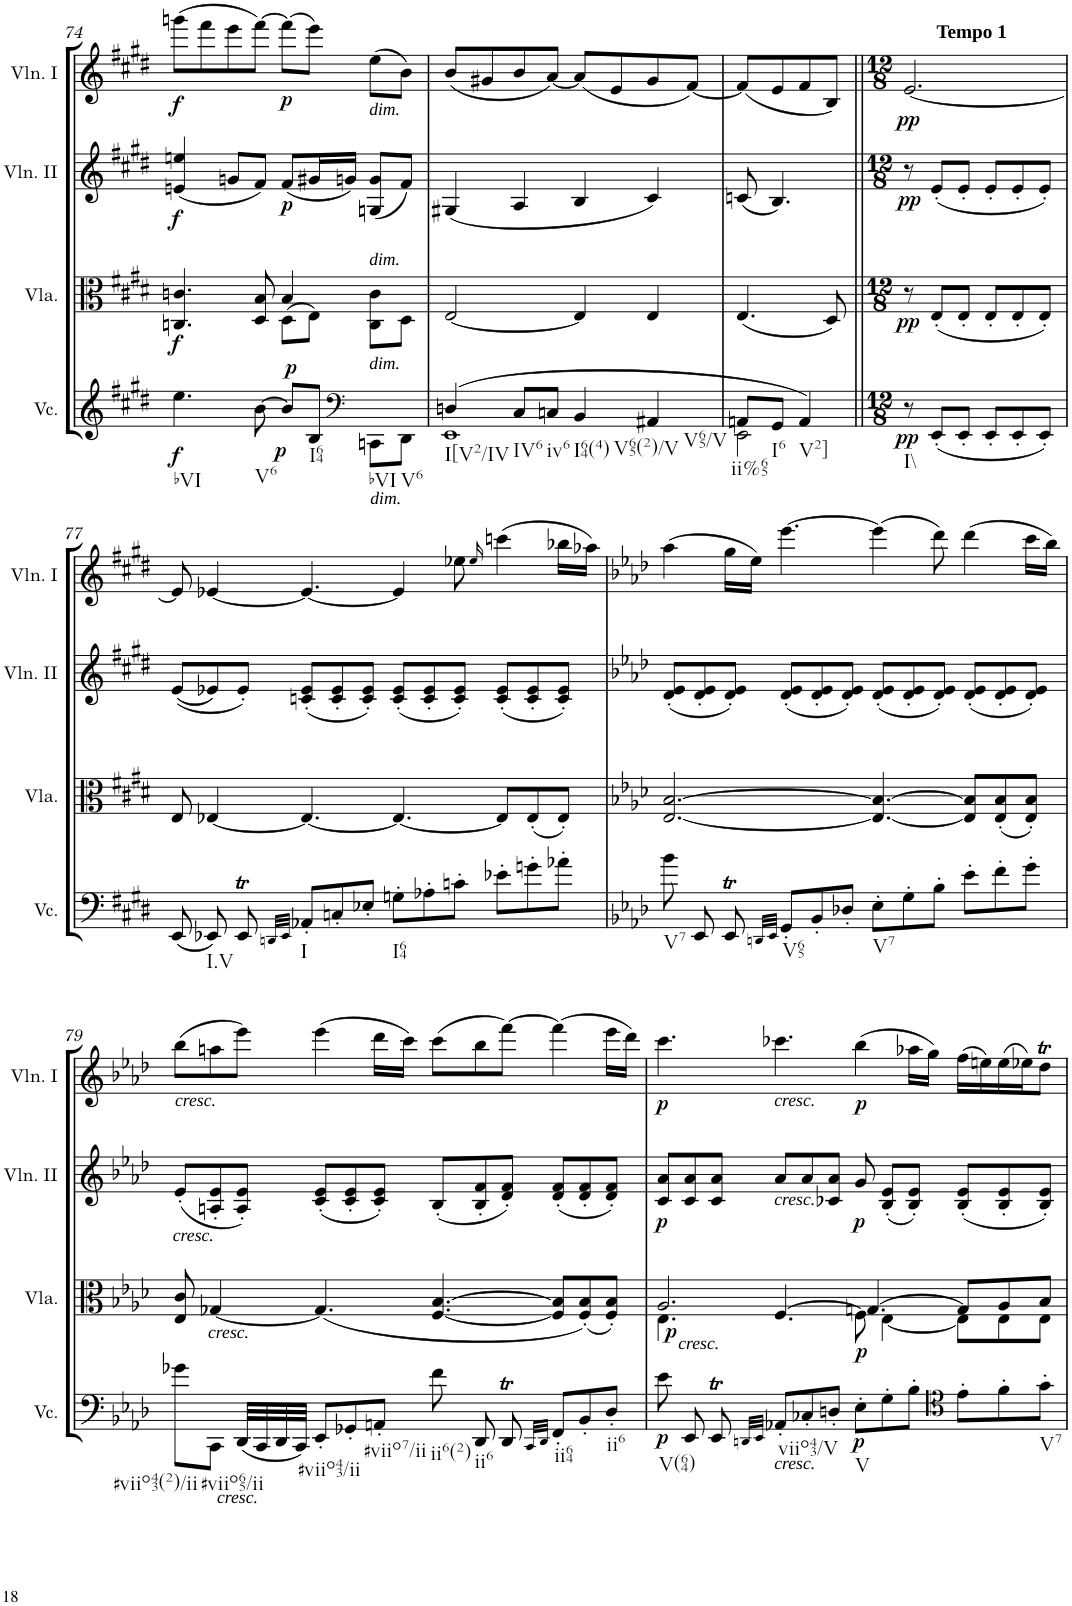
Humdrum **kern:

**kern	**dynam	**kern	**dynam	**kern	**dynam	**kern	**dynam
*part4	*part4	*part3	*part3	*part2	*part2	*part1	*part1
*staff4	*staff4	*staff3	*staff3	*staff2	*staff2	*staff1	*staff1
*I"Violoncello	*	*I"Viola	*	*I"Violin II	*	*I"Violin I	*
*I'Vc.	*	*I'Vla.	*	*I'Vln. II	*	*I'Vln. I	*
!!LO:PB:g=z
*clefC4	*	*clefC3	*	*clefG2	*	*clefG2	*
*k[f#c#g#d#]	*	*k[f#c#g#d#]	*	*k[f#c#g#d#]	*	*k[f#c#g#d#]	*
*E:	*	*E:	*	*E:	*	*E:	*
*M2/2	*	*M2/2	*	*M2/2	*	*M2/2	*
*met(c|)	*	*met(c|)	*	*met(c|)	*	*met(c|)	*
=74	=74	=74	=74	=74	=74	=74	=74
*	*	*^	*	*	*	*	*
!LO:TX:b:t=bVI	!	!	!	!	!	!	!	!
!	!LO:DY:b	!	!	!LO:DY:b	!	!LO:DY:b	!	!LO:DY:b
4.ee\	f	4.Cn/ 4.cn/	2ryy	f	(4en/ 4een/	f	(8gggn\L	f
.	.	.	.	.	.	.	8fff#\	.
.	.	.	.	.	8gn/L	.	8eee\	.
!LO:TX:b:t=V6	!	!	!	!	!	!	!	!
[8b\	.	8D#/ 8B/	.	.	8f#/J)	.	[8fff#\J)	.
!	!LO:DY:b	!	!	!	!	!	!	!
!	!LO:DY:n=1:a	!	!	!	!	!LO:DY:b	!	!LO:DY:b
8b/L]	p p	4B/	(>8D#\L	.	(8f#/L	p	(8fff#\L]	p
!LO:TX:b:t=I64	!	!	!	!	!	!	!	!
8B/J	.	.	8E\J)	.	16g#X/L	.	8eee\J)	.
*clefF4	*	*	*	*	*	*	*	*
.	.	.	.	.	16gn/JJ)	.	.	.
!	!	!	!	!	!	!	!LO:TX:b:i:t=dim.	!
!	!	!LO:TX:a:i:t=dim.	!	!	!	!	!	!
!LO:TX:b:i:t=dim.	!	!	!	!	!	!	!	!
!LO:TX:a:i:t=dim.	!	!	!	!	!	!	!	!
!LO:TX:b:t=bVI	!	!	!	!	!	!	!	!
8CCn\L	.	8C\ 8c\L	4ryy	.	(8Gn/ 8g/L	.	(8ee\L	.
!LO:TX:b:t=V6	!	!	!	!	!	!	!	!
8DD#\J	.	8D#\J	.	.	8f#/J)	.	8b\J)	.
*	*	*v	*v	*	*	*	*	*
=75	=75	=75	=75	=75	=75	=75	=75
*^	*	*	*	*	*	*	*
!LO:TX:b:t=I[V2/IV	!	!	!	!	!	!	!	!
(4Dn/	1EE	.	[2E/	.	(4G#X/	.	(8b/L	.
.	.	.	.	.	.	.	8g#X/	.
!LO:TX:b:t=IV6	!	!	!	!	!	!	!	!
8C#/L	.	.	.	.	4A/	.	8b/	.
!LO:TX:b:t=iv6	!	!	!	!	!	!	!	!
8Cn/J	.	.	.	.	.	.	[8a/J)	.
!LO:TX:b:t=I64(4)	!	!	!	!	!	!	!	!
4BB/	.	.	4E/]	.	4B/	.	(8a/L]	.
.	.	.	.	.	.	.	8e/	.
!LO:TX:b:t=V65(2)/V	!	!	!	!	!	!	!	!
!LO:TX:b:t=V65/V	!	!	!	!	!	!	!	!
4AA#X/	.	.	4E/	.	4c#/)	.	8g#/	.
.	.	.	.	.	.	.	[8f#/J)	.
=76	=76	=76	=76	=76	=76	=76	=76	=76
!LO:TX:b:t=ii%65	!	!	!	!	!	!	!	!
8AAn/L	2EE\	.	(4.E/	.	(8cn/	.	(8f#/L]	.
!LO:TX:b:t=I6	!	!	!	!	!	!	!	!
8GG#/J	.	.	.	.	4.B/)	.	8e/	.
!LO:TX:b:t=V2]	!	!	!	!	!	!	!	!
4AA/)	.	.	.	.	.	.	8f#/	.
.	.	.	8D#/)	.	.	.	8B/J)	.
*v	*v	*	*	*	*	*	*	*
=76X3||	=76X3||	=76X3||	=76X3||	=76X3||	=76X3||	=76X3||	=76X3||
*M12/8	*	*M12/8	*	*M12/8	*	*M12/8	*
!	!	!	!	!	!	!LO:TX:a:B:t=Tempo 1	!
!LO:TX:b:t=I\\	!	!	!	!	!	!	!
!	!LO:DY:b	!	!LO:DY:b	!	!LO:DY:b	!	!LO:DY:b
8r	pp	8r	pp	8r	pp	[2.e/	pp
(8EE'/L	.	(8E'/L	.	(8e'/L	.	.	.
8EE'/J	.	8E'/J	.	8e'/J	.	.	.
8EE'/L	.	8E'/L	.	8e'/L	.	.	.
8EE'/	.	8E'/	.	8e'/	.	.	.
8EE'/J)	.	8E'/J)	.	8e'/J)	.	.	.
!!LO:LB:g=z
=77	=77	=77	=77	=77	=77	=77	=77
*k[f#c#g#d#]	*	*k[f#c#g#d#]	*	*k[f#c#g#d#]	*	*k[f#c#g#d#]	*
*E:	*	*E:	*	*E:	*	*E:	*
(8EE/	.	8E/	.	((8e/L	.	8e/]	.
!LO:TX:b:t=I.V	!	!	!	!	!	!	!
8EE-X/)	.	[4E-X/	.	8e-X/)	.	[4e-X/	.
8EE-T/	.	.	.	8e-'/J)	.	.	.
32qDDn/LLL	.	.	.	.	.	.	.
32qEE-/JJJ	.	.	.	.	.	.	.
!LO:TX:b:t=I	!	!	!	!	!	!	!
8AA-X'/L	.	4.E-/_	.	(8cn/' 8e-/'L	.	4.e-/_	.
8Cn'/	.	.	.	8c/' 8e-/'	.	.	.
8E-X'/J	.	.	.	8c/' 8e-/'J)	.	.	.
!LO:TX:b:t=I64	!	!	!	!	!	!	!
8Gn'\L	.	4.E-/_	.	(8c/' 8e-/'L	.	4e-/]	.
8A-X'\	.	.	.	8c/' 8e-/'	.	.	.
8cn'\J	.	.	.	8c/' 8e-/'J)	.	8ee-X\	.
.	.	.	.	.	.	16qee-/	.
8e-X'\L	.	8E-/L]	.	(8c/' 8e-/'L	.	(4cccn\	.
8gn'\	.	(8E-'/	.	8c/' 8e-/'	.	.	.
8a-X'\J	.	8E-'/J)	.	8c/' 8e-/'J)	.	16bb-X\LL	.
.	.	.	.	.	.	16aa-X\JJ)	.
=78	=78	=78	=78	=78	=78	=78	=78
*k[b-e-a-d-]	*	*k[b-e-a-d-]	*	*k[b-e-a-d-]	*	*k[b-e-a-d-]	*
!LO:TX:b:t=V7	!	!	!	!	!	!	!
8b-\	.	[2.E-/ [2.B-/	.	(8d-/' 8e-/'L	.	(4aa-\	.
8EE-/	.	.	.	8d-/' 8e-/'	.	.	.
8EE-T/	.	.	.	8d-/' 8e-/'J)	.	16gg\LL	.
.	.	.	.	.	.	16ee-\JJ)	.
32qDDn/LLL	.	.	.	.	.	.	.
32qEE-/JJJ	.	.	.	.	.	.	.
!LO:TX:b:t=V65	!	!	!	!	!	!	!
8GG'/L	.	.	.	(8d-/' 8e-/'L	.	[4.eee-\	.
8BB-'/	.	.	.	8d-/' 8e-/'	.	.	.
8D-X'/J	.	.	.	8d-/' 8e-/'J)	.	.	.
!LO:TX:b:t=V7	!	!	!	!	!	!	!
8E-'\L	.	4.E-/_ 4.B-/_	.	(8d-/' 8e-/'L	.	(4eee-\]	.
8G'\	.	.	.	8d-/' 8e-/'	.	.	.
8B-'\J	.	.	.	8d-/' 8e-/'J)	.	8ddd-\)	.
8e-'\L	.	8E-/] 8B-/]L	.	(8d-/' 8e-/'L	.	(4ddd-\	.
8f'\	.	(8E-/' 8B-/'	.	8d-/' 8e-/'	.	.	.
8g'\J	.	8E-/' 8B-/'J)	.	8d-/' 8e-/'J)	.	16ccc\LL	.
.	.	.	.	.	.	16bb-\JJ)	.
!!LO:LB:g=z
=79	=79	=79	=79	=79	=79	=79	=79
!	!	!	!	!	!	!LO:TX:b:i:t=cresc.	!
!	!	!	!	!LO:TX:b:i:t=cresc.	!	!	!
!LO:TX:b:t=#viio43(2)/ii	!	!	!	!	!	!	!
8g-X\L	.	8E-/ 8c/	.	(8e-'/L	.	(8bb-\L	.
!	!	!LO:TX:b:i:t=cresc.	!	!	!	!	!
!LO:TX:b:i:t=cresc.	!	!	!	!	!	!	!
!LO:TX:b:t=#viio65/ii	!	!	!	!	!	!	!
8CC\J	.	[4G-X/	.	8An/' 8e-/'	.	8aan\	.
(32DD-/LLL	.	.	.	8A/' 8e-/'J)	.	8eee-\J)	.
32CC/	.	.	.	.	.	.	.
32DD-/	.	.	.	.	.	.	.
32CC/JJJ)	.	.	.	.	.	.	.
!LO:TX:b:t=#viio43/ii	!	!	!	!	!	!	!
8EE-'/L	.	(4.G-/]	.	(8c/' 8e-/'L	.	(4eee-\	.
8GG-X'/	.	.	.	8c/' 8e-/'	.	.	.
!LO:TX:b:t=#viio7/ii	!	!	!	!	!	!	!
8AAn'/J	.	.	.	8c/' 8e-/'J)	.	16ddd-\LL	.
.	.	.	.	.	.	16ccc\JJ)	.
!LO:TX:b:t=ii6(2)	!	!	!	!	!	!	!
8f\	.	[4.F/ [4.B-/	.	(8B-'/L	.	(8ccc\L	.
!LO:TX:b:t=ii6	!	!	!	!	!	!	!
8DD-/	.	.	.	8B-/' 8f/'	.	8bb-\	.
8DD-T/	.	.	.	8d-/' 8f/'J)	.	[8fff\J)	.
32qCC/LLL	.	.	.	.	.	.	.
32qDD-/JJJ	.	.	.	.	.	.	.
!LO:TX:b:t=ii64	!	!	!	!	!	!	!
8FF'/L	.	8F/] 8B-/]L	.	(8d-/' 8f/'L	.	(4fff\]	.
8BB-'/	.	(8F/' 8B-/')	.	8d-/' 8f/'	.	.	.
!LO:TX:b:t=ii6	!	!	!	!	!	!	!
8D-'/J	.	8F/' 8B-/'J)	.	8d-/' 8f/'J)	.	16eee-\LL	.
.	.	.	.	.	.	16ddd-\JJ)	.
=80	=80	=80	=80	=80	=80	=80	=80
*	*	*^	*	*	*	*	*
!	!	!LO:TX:b:i:t=cresc.	!	!	!	!	!	!
!LO:TX:b:t=V(64)	!	!	!	!	!	!	!	!
!	!LO:DY:b	!	!	!LO:DY:b	!	!LO:DY:b	!	!LO:DY:b
8e-\	p	2.A-/	4.E-\	p	8c/ 8a-/L	p	4.ccc\	p
8EE-/	.	.	.	.	8c/ 8a-/	.	.	.
8EE-T/	.	.	.	.	8c/ 8a-/J	.	.	.
32qDDn/LLL	.	.	.	.	.	.	.	.
32qEE-/JJJ	.	.	.	.	.	.	.	.
!	!	!	!	!	!	!	!LO:TX:b:i:t=cresc.	!
!	!	!	!	!	!LO:TX:b:i:t=cresc.	!	!	!
!LO:TX:b:i:t=cresc.	!	!	!	!	!	!	!	!
!LO:TX:b:t=viio43/V	!	!	!	!	!	!	!	!
8AA-X'/L	.	.	[4.F/	.	8a-/L	.	4.ccc-X\	.
8C-X'/	.	.	.	.	8a-/	.	.	.
8Dn'/J	.	.	.	.	8c-X/ 8a-/J	.	.	.
!LO:TX:b:t=V	!	!	!	!	!	!	!	!
!	!LO:DY:b	!	!	!LO:DY:b	!	!LO:DY:b	!	!LO:DY:b
8E-'\L	p	[4.Gn/	8F\]	p	8g/	p	(4bb-\	p
8G'\	.	.	[4E-\	.	(8B-/' 8e-/'L	.	.	.
8B-'\J	.	.	.	.	8B-/' 8e-/'J)	.	16aa-X\LL	.
.	.	.	.	.	.	.	16gg\JJ)	.
*clefC4	*	*	*	*	*	*	*	*
8e-'\L	.	8G/L]	8E-\L]	.	(8B-/' 8e-/'L	.	(16ff\LL	.
.	.	.	.	.	.	.	16een\)	.
8f'\	.	8A-/	8E-\	.	8B-/' 8e-/'	.	(16ee\	.
.	.	.	.	.	.	.	16ee-X\J)	.
!LO:TX:b:t=V7	!	!	!	!	!	!	!	!
8g'\J	.	8B-/J	8E-\J	.	8B-/' 8e-/'J)	.	8dd-T\J	.
*	*	*v	*v	*	*	*	*	*
=	=	=	=	=	=	=	=
*-	*-	*-	*-	*-	*-	*-	*-
